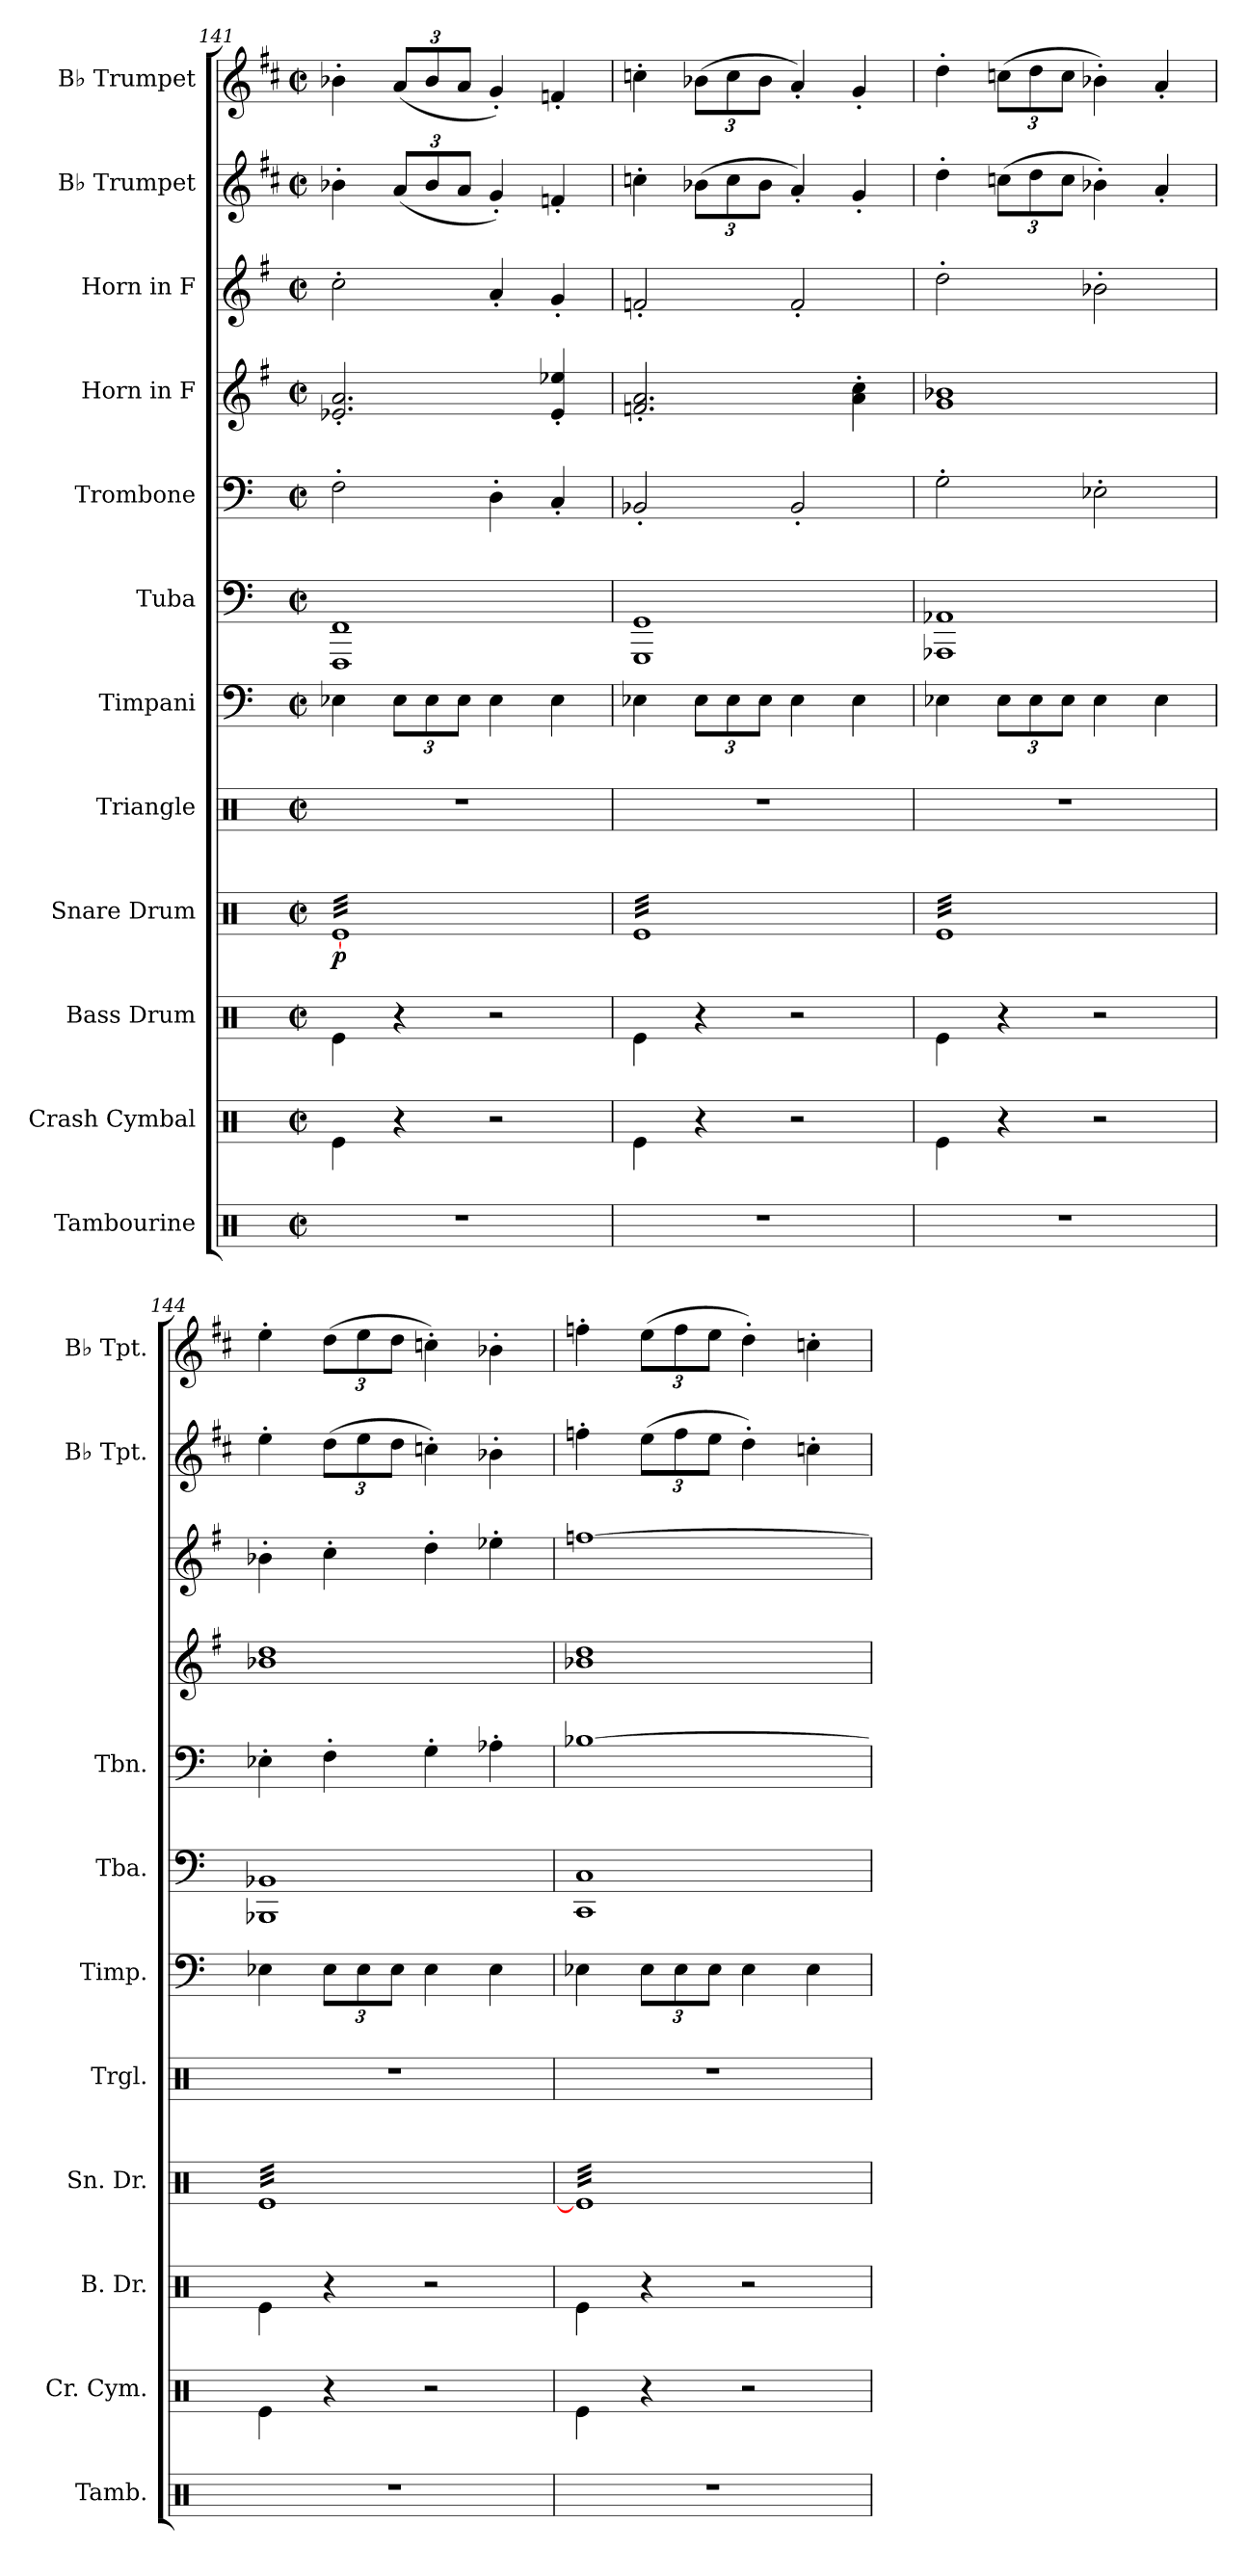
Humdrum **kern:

**kern	**kern	**kern	**kern	**dynam	**kern	**kern	**kern	**kern	**kern	**kern	**kern	**kern
*part12	*part11	*part10	*part9	*part9	*part8	*part7	*part6	*part5	*part4	*part3	*part2	*part1
*staff12	*staff11	*staff10	*staff9	*staff9	*staff8	*staff7	*staff6	*staff5	*staff4	*staff3	*staff2	*staff1
*I"Tambourine	*I"Crash Cymbal	*I"Bass Drum	*I"Snare Drum	*	*I"Triangle	*I"Timpani	*I"Tuba	*I"Trombone	*I"Horn in F	*I"Horn in F	*I"B♭ Trumpet	*I"B♭ Trumpet
*I'Tamb.	*I'Cr. Cym.	*I'B. Dr.	*I'Sn. Dr.	*	*I'Trgl.	*I'Timp.	*I'Tba.	*I'Tbn.	*	*	*I'B♭ Tpt.	*I'B♭ Tpt.
*clefX	*clefX	*clefX	*clefX	*	*clefX	*clefF4	*clefF4	*clefF4	*clefG2	*clefG2	*clefG2	*clefG2
*	*	*	*	*	*	*	*	*	*ITrd4c7	*ITrd4c7	*ITrd1c2	*ITrd1c2
*k[]	*k[]	*k[]	*k[]	*	*k[]	*k[]	*k[]	*k[]	*k[]	*k[]	*k[]	*k[]
*M2/2	*M2/2	*M2/2	*M2/2	*	*M2/2	*M2/2	*M2/2	*M2/2	*M2/2	*M2/2	*M2/2	*M2/2
*met(c|)	*met(c|)	*met(c|)	*met(c|)	*	*met(c|)	*met(c|)	*met(c|)	*met(c|)	*met(c|)	*met(c|)	*met(c|)	*met(c|)
=141	=141	=141	=141	=141	=141	=141	=141	=141	=141	=141	=141	=141
!	!	!	!	!LO:DY:b	!	!	!	!	!	!	!	!
*	*	*	*tremolo	*	*	*	*	*	*	*	*	*
1r	4Re\	4Re\	[32ReLLL	p	1r	4E-X\	1FFF 1FF	2F'\	2.A-X/' 2.d/'	2f'\	4a-X'\	4a-X'\
.	.	.	32Re	.	.	.	.	.	.	.	.	.
.	.	.	32Re	.	.	.	.	.	.	.	.	.
.	.	.	32Re	.	.	.	.	.	.	.	.	.
.	.	.	32Re	.	.	.	.	.	.	.	.	.
.	.	.	32Re	.	.	.	.	.	.	.	.	.
.	.	.	32Re	.	.	.	.	.	.	.	.	.
.	.	.	32Re	.	.	.	.	.	.	.	.	.
*	*	*	*	*	*	*Xbrackettup	*	*	*	*	*Xbrackettup	*Xbrackettup
.	4r	4r	32Re	.	.	12E-\L	.	.	.	.	(12g/L	(12g/L
.	.	.	32Re	.	.	.	.	.	.	.	.	.
.	.	.	32Re	.	.	.	.	.	.	.	.	.
.	.	.	.	.	.	12E-\	.	.	.	.	12a-/	12a-/
.	.	.	32Re	.	.	.	.	.	.	.	.	.
.	.	.	32Re	.	.	.	.	.	.	.	.	.
.	.	.	32Re	.	.	.	.	.	.	.	.	.
.	.	.	.	.	.	12E-\J	.	.	.	.	12g/J	12g/J
.	.	.	32Re	.	.	.	.	.	.	.	.	.
.	.	.	32Re	.	.	.	.	.	.	.	.	.
.	2r	2r	32Re	.	.	4E-\	.	4D'\	.	4d'/	4f'/)	4f'/)
.	.	.	32Re	.	.	.	.	.	.	.	.	.
.	.	.	32Re	.	.	.	.	.	.	.	.	.
.	.	.	32Re	.	.	.	.	.	.	.	.	.
.	.	.	32Re	.	.	.	.	.	.	.	.	.
.	.	.	32Re	.	.	.	.	.	.	.	.	.
.	.	.	32Re	.	.	.	.	.	.	.	.	.
.	.	.	32Re	.	.	.	.	.	.	.	.	.
.	.	.	32Re	.	.	4E-\	.	4C'/	4A-/' 4a-X/'	4c'/	4e-X'/	4e-X'/
.	.	.	32Re	.	.	.	.	.	.	.	.	.
.	.	.	32Re	.	.	.	.	.	.	.	.	.
.	.	.	32Re	.	.	.	.	.	.	.	.	.
.	.	.	32Re	.	.	.	.	.	.	.	.	.
.	.	.	32Re	.	.	.	.	.	.	.	.	.
.	.	.	32Re	.	.	.	.	.	.	.	.	.
.	.	.	32ReJJJ	.	.	.	.	.	.	.	.	.
!!LO:PB:g=z
=142	=142	=142	=142	=142	=142	=142	=142	=142	=142	=142	=142	=142
1r	4Re\	4Re\	32ReLLL	.	1r	4E-X\	1GGG 1GG	2BB-X'/	2.B-X/' 2.d/'	2B-X'/	4b-X'\	4b-X'\
.	.	.	32Re	.	.	.	.	.	.	.	.	.
.	.	.	32Re	.	.	.	.	.	.	.	.	.
.	.	.	32Re	.	.	.	.	.	.	.	.	.
.	.	.	32Re	.	.	.	.	.	.	.	.	.
.	.	.	32Re	.	.	.	.	.	.	.	.	.
.	.	.	32Re	.	.	.	.	.	.	.	.	.
.	.	.	32Re	.	.	.	.	.	.	.	.	.
.	4r	4r	32Re	.	.	12E-\L	.	.	.	.	(12a-X\L	(12a-X\L
.	.	.	32Re	.	.	.	.	.	.	.	.	.
.	.	.	32Re	.	.	.	.	.	.	.	.	.
.	.	.	.	.	.	12E-\	.	.	.	.	12b-\	12b-\
.	.	.	32Re	.	.	.	.	.	.	.	.	.
.	.	.	32Re	.	.	.	.	.	.	.	.	.
.	.	.	32Re	.	.	.	.	.	.	.	.	.
.	.	.	.	.	.	12E-\J	.	.	.	.	12a-\J	12a-\J
.	.	.	32Re	.	.	.	.	.	.	.	.	.
.	.	.	32Re	.	.	.	.	.	.	.	.	.
.	2r	2r	32Re	.	.	4E-\	.	2BB-'/	.	2B-'/	4g'/)	4g'/)
.	.	.	32Re	.	.	.	.	.	.	.	.	.
.	.	.	32Re	.	.	.	.	.	.	.	.	.
.	.	.	32Re	.	.	.	.	.	.	.	.	.
.	.	.	32Re	.	.	.	.	.	.	.	.	.
.	.	.	32Re	.	.	.	.	.	.	.	.	.
.	.	.	32Re	.	.	.	.	.	.	.	.	.
.	.	.	32Re	.	.	.	.	.	.	.	.	.
.	.	.	32Re	.	.	4E-\	.	.	4d\' 4f\'	.	4f'/	4f'/
.	.	.	32Re	.	.	.	.	.	.	.	.	.
.	.	.	32Re	.	.	.	.	.	.	.	.	.
.	.	.	32Re	.	.	.	.	.	.	.	.	.
.	.	.	32Re	.	.	.	.	.	.	.	.	.
.	.	.	32Re	.	.	.	.	.	.	.	.	.
.	.	.	32Re	.	.	.	.	.	.	.	.	.
.	.	.	32ReJJJ	.	.	.	.	.	.	.	.	.
=143	=143	=143	=143	=143	=143	=143	=143	=143	=143	=143	=143	=143
1r	4Re\	4Re\	32ReLLL	.	1r	4E-X\	1AAA-X 1AA-X	2G'\	1c 1e-X	2g'\	4cc'\	4cc'\
.	.	.	32Re	.	.	.	.	.	.	.	.	.
.	.	.	32Re	.	.	.	.	.	.	.	.	.
.	.	.	32Re	.	.	.	.	.	.	.	.	.
.	.	.	32Re	.	.	.	.	.	.	.	.	.
.	.	.	32Re	.	.	.	.	.	.	.	.	.
.	.	.	32Re	.	.	.	.	.	.	.	.	.
.	.	.	32Re	.	.	.	.	.	.	.	.	.
.	4r	4r	32Re	.	.	12E-\L	.	.	.	.	(12b-X\L	(12b-X\L
.	.	.	32Re	.	.	.	.	.	.	.	.	.
.	.	.	32Re	.	.	.	.	.	.	.	.	.
.	.	.	.	.	.	12E-\	.	.	.	.	12cc\	12cc\
.	.	.	32Re	.	.	.	.	.	.	.	.	.
.	.	.	32Re	.	.	.	.	.	.	.	.	.
.	.	.	32Re	.	.	.	.	.	.	.	.	.
.	.	.	.	.	.	12E-\J	.	.	.	.	12b-\J	12b-\J
.	.	.	32Re	.	.	.	.	.	.	.	.	.
.	.	.	32Re	.	.	.	.	.	.	.	.	.
.	2r	2r	32Re	.	.	4E-\	.	2E-X'\	.	2e-X'\	4a-X'\)	4a-X'\)
.	.	.	32Re	.	.	.	.	.	.	.	.	.
.	.	.	32Re	.	.	.	.	.	.	.	.	.
.	.	.	32Re	.	.	.	.	.	.	.	.	.
.	.	.	32Re	.	.	.	.	.	.	.	.	.
.	.	.	32Re	.	.	.	.	.	.	.	.	.
.	.	.	32Re	.	.	.	.	.	.	.	.	.
.	.	.	32Re	.	.	.	.	.	.	.	.	.
.	.	.	32Re	.	.	4E-\	.	.	.	.	4g'/	4g'/
.	.	.	32Re	.	.	.	.	.	.	.	.	.
.	.	.	32Re	.	.	.	.	.	.	.	.	.
.	.	.	32Re	.	.	.	.	.	.	.	.	.
.	.	.	32Re	.	.	.	.	.	.	.	.	.
.	.	.	32Re	.	.	.	.	.	.	.	.	.
.	.	.	32Re	.	.	.	.	.	.	.	.	.
.	.	.	32ReJJJ	.	.	.	.	.	.	.	.	.
=144	=144	=144	=144	=144	=144	=144	=144	=144	=144	=144	=144	=144
1r	4Re\	4Re\	32ReLLL	.	1r	4E-X\	1BBB-X 1BB-X	4E-X'\	1e-X 1g	4e-X'\	4dd'\	4dd'\
.	.	.	32Re	.	.	.	.	.	.	.	.	.
.	.	.	32Re	.	.	.	.	.	.	.	.	.
.	.	.	32Re	.	.	.	.	.	.	.	.	.
.	.	.	32Re	.	.	.	.	.	.	.	.	.
.	.	.	32Re	.	.	.	.	.	.	.	.	.
.	.	.	32Re	.	.	.	.	.	.	.	.	.
.	.	.	32Re	.	.	.	.	.	.	.	.	.
.	4r	4r	32Re	.	.	12E-\L	.	4F'\	.	4f'\	(12cc\L	(12cc\L
.	.	.	32Re	.	.	.	.	.	.	.	.	.
.	.	.	32Re	.	.	.	.	.	.	.	.	.
.	.	.	.	.	.	12E-\	.	.	.	.	12dd\	12dd\
.	.	.	32Re	.	.	.	.	.	.	.	.	.
.	.	.	32Re	.	.	.	.	.	.	.	.	.
.	.	.	32Re	.	.	.	.	.	.	.	.	.
.	.	.	.	.	.	12E-\J	.	.	.	.	12cc\J	12cc\J
.	.	.	32Re	.	.	.	.	.	.	.	.	.
.	.	.	32Re	.	.	.	.	.	.	.	.	.
.	2r	2r	32Re	.	.	4E-\	.	4G'\	.	4g'\	4b-X'\)	4b-X'\)
.	.	.	32Re	.	.	.	.	.	.	.	.	.
.	.	.	32Re	.	.	.	.	.	.	.	.	.
.	.	.	32Re	.	.	.	.	.	.	.	.	.
.	.	.	32Re	.	.	.	.	.	.	.	.	.
.	.	.	32Re	.	.	.	.	.	.	.	.	.
.	.	.	32Re	.	.	.	.	.	.	.	.	.
.	.	.	32Re	.	.	.	.	.	.	.	.	.
.	.	.	32Re	.	.	4E-\	.	4A-X'\	.	4a-X'\	4a-X'\	4a-X'\
.	.	.	32Re	.	.	.	.	.	.	.	.	.
.	.	.	32Re	.	.	.	.	.	.	.	.	.
.	.	.	32Re	.	.	.	.	.	.	.	.	.
.	.	.	32Re	.	.	.	.	.	.	.	.	.
.	.	.	32Re	.	.	.	.	.	.	.	.	.
.	.	.	32Re	.	.	.	.	.	.	.	.	.
.	.	.	32ReJJJ	.	.	.	.	.	.	.	.	.
=145	=145	=145	=145	=145	=145	=145	=145	=145	=145	=145	=145	=145
1r	4Re\	4Re\	32Re]LLL	.	1r	4E-X\	1CC 1C	[1B-X	1e-X 1g	[1b-X	4ee-X'\	4ee-X'\
.	.	.	32Re	.	.	.	.	.	.	.	.	.
.	.	.	32Re	.	.	.	.	.	.	.	.	.
.	.	.	32Re	.	.	.	.	.	.	.	.	.
.	.	.	32Re	.	.	.	.	.	.	.	.	.
.	.	.	32Re	.	.	.	.	.	.	.	.	.
.	.	.	32Re	.	.	.	.	.	.	.	.	.
.	.	.	32Re	.	.	.	.	.	.	.	.	.
.	4r	4r	32Re	.	.	12E-\L	.	.	.	.	(12dd\L	(12dd\L
.	.	.	32Re	.	.	.	.	.	.	.	.	.
.	.	.	32Re	.	.	.	.	.	.	.	.	.
.	.	.	.	.	.	12E-\	.	.	.	.	12ee-\	12ee-\
.	.	.	32Re	.	.	.	.	.	.	.	.	.
.	.	.	32Re	.	.	.	.	.	.	.	.	.
.	.	.	32Re	.	.	.	.	.	.	.	.	.
.	.	.	.	.	.	12E-\J	.	.	.	.	12dd\J	12dd\J
.	.	.	32Re	.	.	.	.	.	.	.	.	.
.	.	.	32Re	.	.	.	.	.	.	.	.	.
.	2r	2r	32Re	.	.	4E-\	.	.	.	.	4cc'\)	4cc'\)
.	.	.	32Re	.	.	.	.	.	.	.	.	.
.	.	.	32Re	.	.	.	.	.	.	.	.	.
.	.	.	32Re	.	.	.	.	.	.	.	.	.
.	.	.	32Re	.	.	.	.	.	.	.	.	.
.	.	.	32Re	.	.	.	.	.	.	.	.	.
.	.	.	32Re	.	.	.	.	.	.	.	.	.
.	.	.	32Re	.	.	.	.	.	.	.	.	.
.	.	.	32Re	.	.	4E-\	.	.	.	.	4b-X'\	4b-X'\
.	.	.	32Re	.	.	.	.	.	.	.	.	.
.	.	.	32Re	.	.	.	.	.	.	.	.	.
.	.	.	32Re	.	.	.	.	.	.	.	.	.
.	.	.	32Re	.	.	.	.	.	.	.	.	.
.	.	.	32Re	.	.	.	.	.	.	.	.	.
.	.	.	32Re	.	.	.	.	.	.	.	.	.
.	.	.	32ReJJJ	.	.	.	.	.	.	.	.	.
*	*	*	*Xtremolo	*	*	*	*	*	*	*	*	*
=	=	=	=	=	=	=	=	=	=	=	=	=
*-	*-	*-	*-	*-	*-	*-	*-	*-	*-	*-	*-	*-
